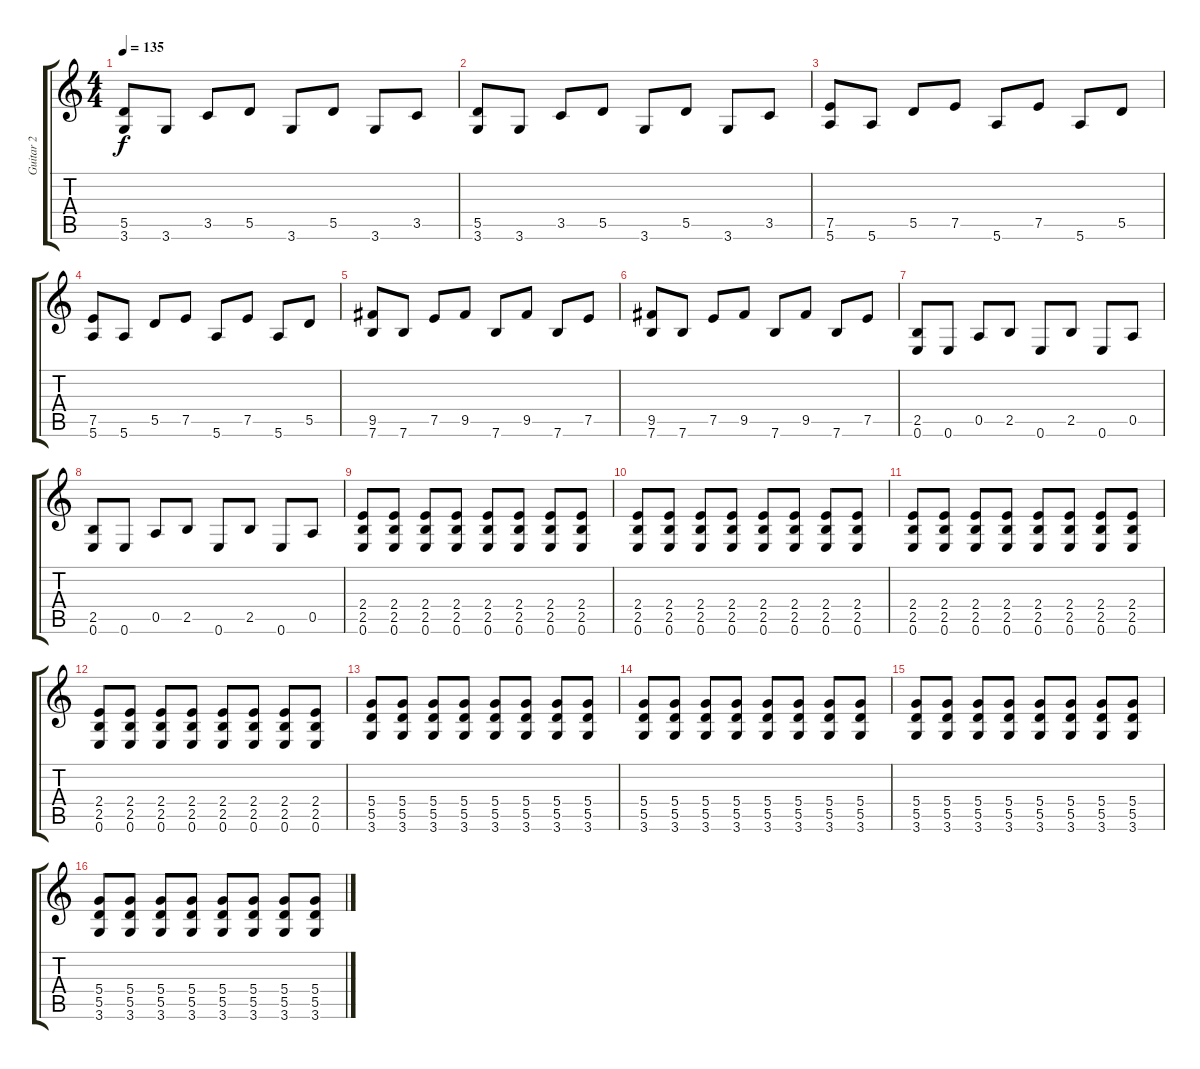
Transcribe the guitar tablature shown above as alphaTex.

\track ("Guitar 2" "Guitar 2") {instrument distortionguitar}
\staff {score tabs}
\tuning (E4 B3 G3 D3 A2 E2) {hide}
\ts (4 4)
\tempo 135
\clef g2
\ks c
(5.5 3.6).8{dy f volume 16} 3.6.8 3.5.8 5.5.8 3.6.8 5.5.8 3.6.8 3.5.8 |
(5.5 3.6).8 3.6.8 3.5.8 5.5.8 3.6.8 5.5.8 3.6.8 3.5.8 |
(7.5 5.6).8 5.6.8 5.5.8 7.5.8 5.6.8 7.5.8 5.6.8 5.5.8 |
(7.5 5.6).8 5.6.8 5.5.8 7.5.8 5.6.8 7.5.8 5.6.8 5.5.8 |
(9.5 7.6).8 7.6.8 7.5.8 9.5.8 7.6.8 9.5.8 7.6.8 7.5.8 |
(9.5 7.6).8 7.6.8 7.5.8 9.5.8 7.6.8 9.5.8 7.6.8 7.5.8 |
(2.5 0.6).8 0.6.8 0.5.8 2.5.8 0.6.8 2.5.8 0.6.8 0.5.8 |
(2.5 0.6).8 0.6.8 0.5.8 2.5.8 0.6.8 2.5.8 0.6.8 0.5.8 |
(2.4 2.5 0.6).8{volume 10} (2.4 2.5 0.6).8 (2.4 2.5 0.6).8 (2.4 2.5 0.6).8 (2.4 2.5 0.6).8 (2.4 2.5 0.6).8 (2.4 2.5 0.6).8 (2.4 2.5 0.6).8 |
(2.4 2.5 0.6).8{volume 10} (2.4 2.5 0.6).8 (2.4 2.5 0.6).8 (2.4 2.5 0.6).8 (2.4 2.5 0.6).8 (2.4 2.5 0.6).8 (2.4 2.5 0.6).8 (2.4 2.5 0.6).8 |
(2.4 2.5 0.6).8{volume 10} (2.4 2.5 0.6).8 (2.4 2.5 0.6).8 (2.4 2.5 0.6).8 (2.4 2.5 0.6).8 (2.4 2.5 0.6).8 (2.4 2.5 0.6).8 (2.4 2.5 0.6).8 |
(2.4 2.5 0.6).8{volume 10} (2.4 2.5 0.6).8 (2.4 2.5 0.6).8 (2.4 2.5 0.6).8 (2.4 2.5 0.6).8 (2.4 2.5 0.6).8 (2.4 2.5 0.6).8 (2.4 2.5 0.6).8 |
(5.4 5.5 3.6).8 (5.4 5.5 3.6).8 (5.4 5.5 3.6).8 (5.4 5.5 3.6).8 (5.4 5.5 3.6).8 (5.4 5.5 3.6).8 (5.4 5.5 3.6).8 (5.4 5.5 3.6).8 |
(5.4 5.5 3.6).8 (5.4 5.5 3.6).8 (5.4 5.5 3.6).8 (5.4 5.5 3.6).8 (5.4 5.5 3.6).8 (5.4 5.5 3.6).8 (5.4 5.5 3.6).8 (5.4 5.5 3.6).8 |
(5.4 5.5 3.6).8 (5.4 5.5 3.6).8 (5.4 5.5 3.6).8 (5.4 5.5 3.6).8 (5.4 5.5 3.6).8 (5.4 5.5 3.6).8 (5.4 5.5 3.6).8 (5.4 5.5 3.6).8 |
(5.4 5.5 3.6).8 (5.4 5.5 3.6).8 (5.4 5.5 3.6).8 (5.4 5.5 3.6).8 (5.4 5.5 3.6).8 (5.4 5.5 3.6).8 (5.4 5.5 3.6).8 (5.4 5.5 3.6).8
